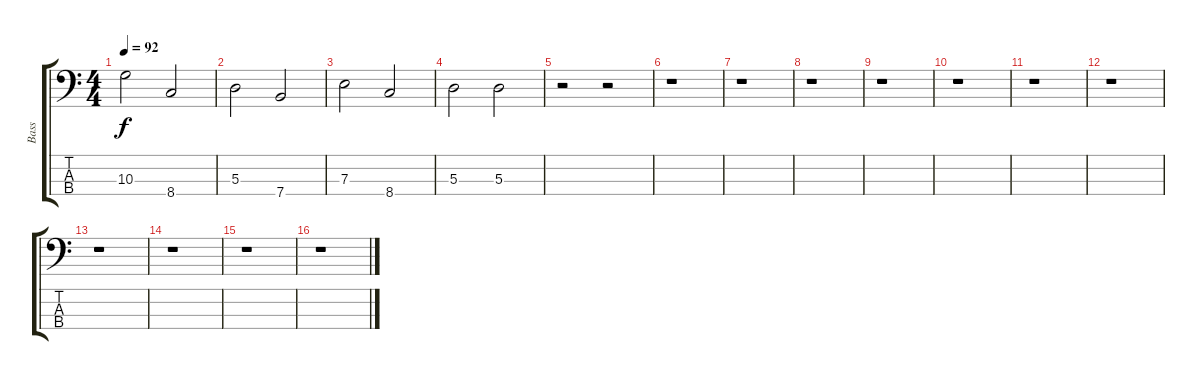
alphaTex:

\track ("Bass" "Bass") {instrument electricbassfinger}
\staff {score tabs}
\tuning (G2 D2 A1 E1) {hide}
\ts (4 4)
\tempo 92
\clef f4
\ks c
10.3.2{dy f} 8.4.2 |
5.3.2 7.4.2 |
7.3.2 8.4.2 |
5.3.2 5.3.2 |
r.2 r.2 |
r.1 |
r.1 |
r.1 |
r.1 |
r.1 |
r.1 |
r.1 |
r.1 |
r.1 |
r.1 |
r.1
